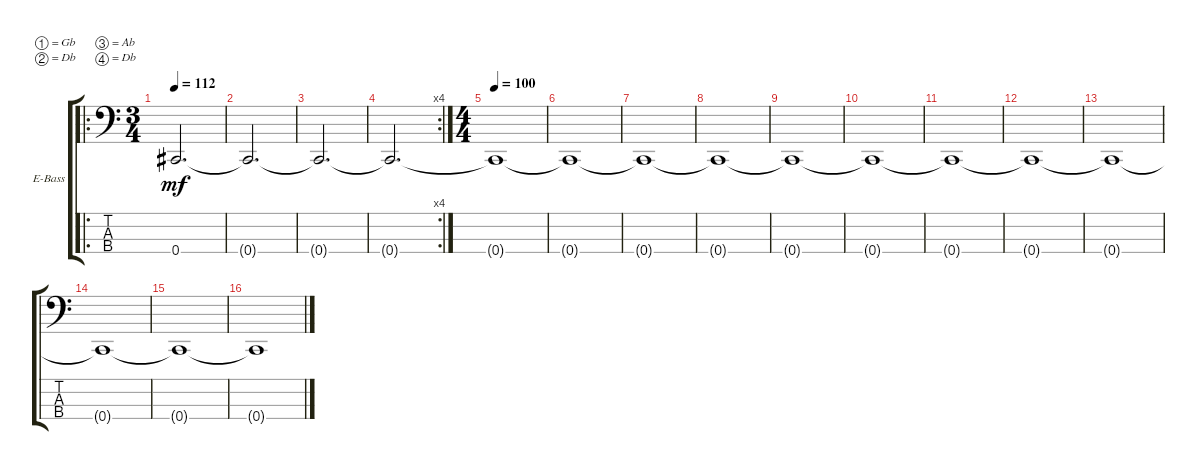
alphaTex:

\defaultSystemsLayout 4
\bracketExtendMode groupsimilarinstruments
\firstSystemTrackNameOrientation horizontal
\otherSystemsTrackNameOrientation horizontal
\track ("Electric Bass" "E-Bass") {mute instrument electricbassfinger}
\staff {score tabs}
\tuning (Gb2 Db2 Ab1 Db1)
\ro
\ts (3 4)
\tempo 112
\clef f4
\scale
0.509881
\ks c
0.4{t}.2{d dy mf} |
\scale
0.245059 0.4{t}.2{d} |
\scale
0.251012 0.4{t}.2{d} |
\rc 4
\scale
0.275304 0.4{t}.2{d} |
\ts (4 4)
\tempo 100
\scale
0.473684 0.4{t}.1 |
\scale
0.333333 0.4{t}.1 |
\scale
0.333333 0.4{t}.1 |
\scale
0.333333 0.4{t}.1 |
\scale
0.333333 0.4{t}.1 |
\scale
0.333333 0.4{t}.1 |
\scale
0.333333 0.4{t}.1 |
\scale
0.333333 0.4{t}.1 |
\scale
0.333333 0.4{t}.1 |
\scale
0.333333 0.4{t}.1 |
\scale
0.245059 0.4{t}.1 |
\scale
0.245059 0.4{t}.1
